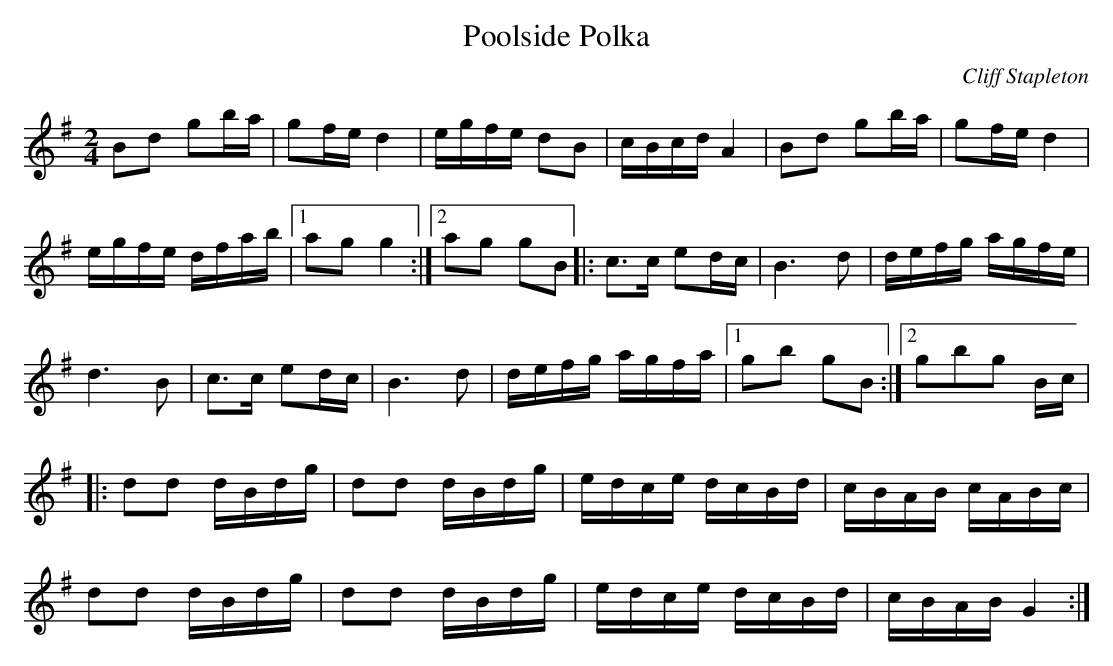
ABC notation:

X:1
T:Poolside Polka
M:2/4
L:1/16
C:Cliff Stapleton
K:G
B2d2 g2ba | g2fe d4 | egfe d2B2 | cBcd A4 | B2d2 g2ba | g2fe d4 |
egfe dfab |1 a2g2 g4 :|2 a2g2 g2B2 |: c3c e2dc | B6 d2 | defg agfe |
d6 B2 | c3c e2dc | B6 d2 | defg agfa |1 g2b2 g2B2 :|2 g2b2g2 Bc |
|: d2d2 dBdg | d2d2 dBdg | edce dcBd | cBAB cABc |
d2d2 dBdg | d2d2 dBdg | edce dcBd | cBAB G4 :|
